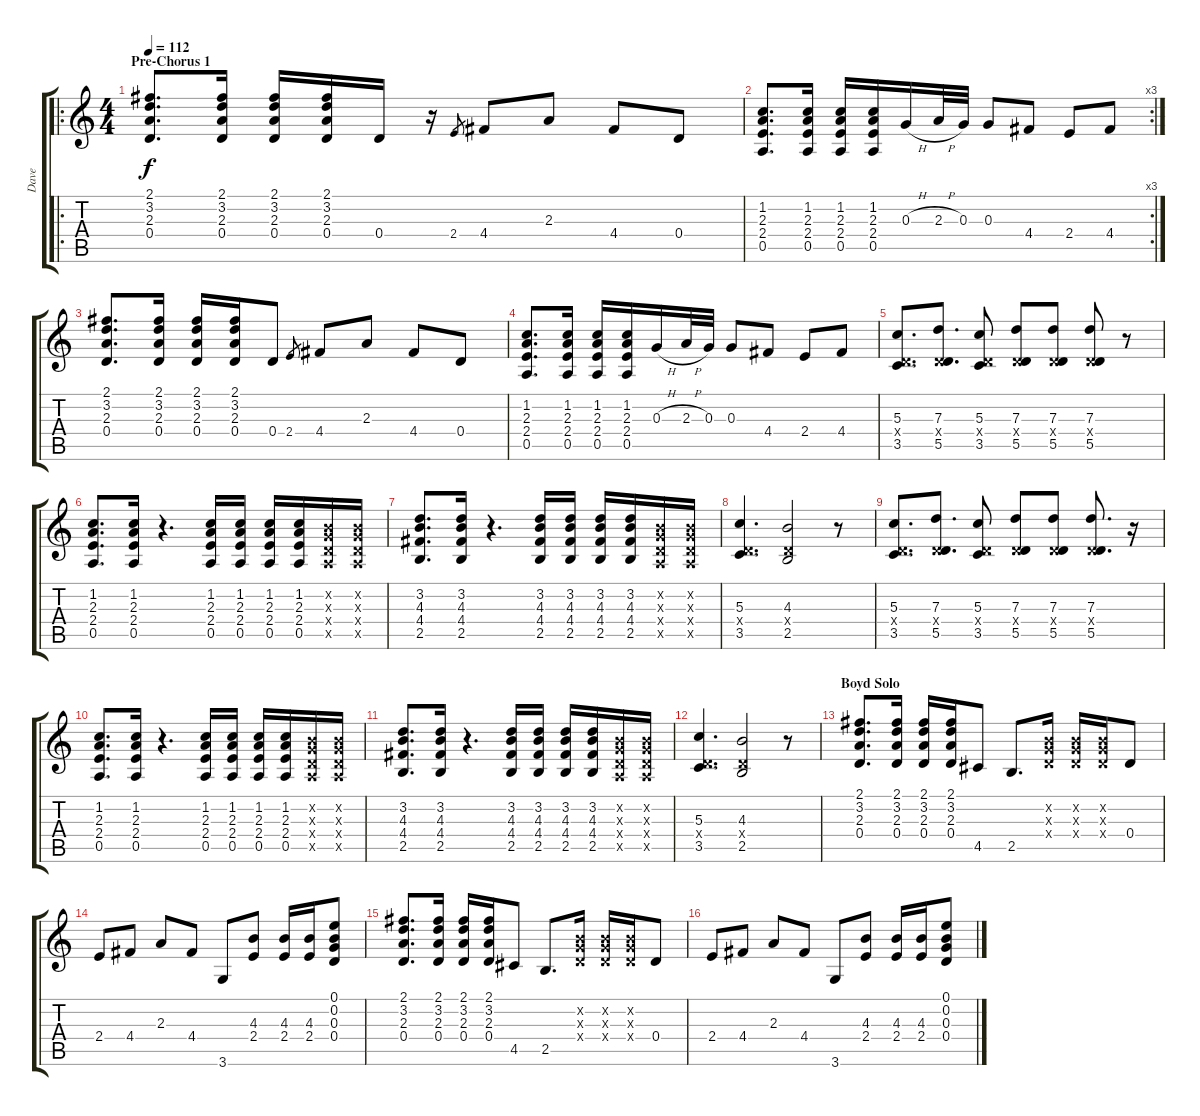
\track ("Dave" "Dave") {instrument acousticguitarsteel}
\staff {score tabs}
\tuning (E4 B3 G3 D3 A2 E2) {hide}
\ro
\ts (4 4)
\section ("" "Pre-Chorus 1")
\tempo 112
\clef g2
\ks c
(2.1 3.2 2.3 0.4).8{d dy f} (2.1 3.2 2.3 0.4).16 (2.1 3.2 2.3 0.4).16 (2.1 3.2 2.3 0.4).16 0.4.16 r.16 2.4.8{gr} 4.4.8 2.3.8 4.4.8 0.4.8 |
\rc 3
(1.2 2.3 2.4 0.5).8{d} (1.2 2.3 2.4 0.5).16 (1.2 2.3 2.4 0.5).16 (1.2 2.3 2.4 0.5).16 0.3{h}.16 2.3{h}.32 0.3.32 0.3.8 4.4.8 2.4.8 4.4.8 |
(2.1 3.2 2.3 0.4).8{d} (2.1 3.2 2.3 0.4).16 (2.1 3.2 2.3 0.4).16 (2.1 3.2 2.3 0.4).16 0.4.8 2.4.8{gr} 4.4.8 2.3.8 4.4.8 0.4.8 |
(1.2 2.3 2.4 0.5).8{d} (1.2 2.3 2.4 0.5).16 (1.2 2.3 2.4 0.5).16 (1.2 2.3 2.4 0.5).16 0.3{h}.16 2.3{h}.32 0.3.32 0.3.8 4.4.8 2.4.8 4.4.8 |
(5.3 0.4{x} 3.5).8{d} (7.3 0.4{x} 5.5).8{d} (5.3 0.4{x} 3.5).8 (7.3 0.4{x} 5.5).8 (7.3 0.4{x} 5.5).8 (7.3 0.4{x} 5.5).8 r.8 |
(1.2 2.3 2.4 0.5).8{d} (1.2 2.3 2.4 0.5).16 r.4{d} (1.2 2.3 2.4 0.5).16 (1.2 2.3 2.4 0.5).16 (1.2 2.3 2.4 0.5).16 (1.2 2.3 2.4 0.5).16 (0.2{x} 0.3{x} 0.4{x} 0.5{x}).16 (0.2{x} 0.3{x} 0.4{x} 0.5{x}).16 |
(3.2 4.3 4.4 2.5).8{d} (3.2 4.3 4.4 2.5).16 r.4{d} (3.2 4.3 4.4 2.5).16 (3.2 4.3 4.4 2.5).16 (3.2 4.3 4.4 2.5).16 (3.2 4.3 4.4 2.5).16 (0.2{x} 0.3{x} 0.4{x} 0.5{x}).16 (0.2{x} 0.3{x} 0.4{x} 0.5{x}).16 |
(5.3 0.4{x} 3.5).4{d} (4.3 0.4{x} 2.5).2 r.8 |
(5.3 0.4{x} 3.5).8{d} (7.3 0.4{x} 5.5).8{d} (5.3 0.4{x} 3.5).8 (7.3 0.4{x} 5.5).8 (7.3 0.4{x} 5.5).8 (7.3 0.4{x} 5.5).8{d} r.16 |
(1.2 2.3 2.4 0.5).8{d} (1.2 2.3 2.4 0.5).16 r.4{d} (1.2 2.3 2.4 0.5).16 (1.2 2.3 2.4 0.5).16 (1.2 2.3 2.4 0.5).16 (1.2 2.3 2.4 0.5).16 (0.2{x} 0.3{x} 0.4{x} 0.5{x}).16 (0.2{x} 0.3{x} 0.4{x} 0.5{x}).16 |
(3.2 4.3 4.4 2.5).8{d} (3.2 4.3 4.4 2.5).16 r.4{d} (3.2 4.3 4.4 2.5).16 (3.2 4.3 4.4 2.5).16 (3.2 4.3 4.4 2.5).16 (3.2 4.3 4.4 2.5).16 (0.2{x} 0.3{x} 0.4{x} 0.5{x}).16 (0.2{x} 0.3{x} 0.4{x} 0.5{x}).16 |
(5.3 0.4{x} 3.5).4{d} (4.3 0.4{x} 2.5).2 r.8 |
\section ("" "Boyd Solo")
(2.1 3.2 2.3 0.4).8{d} (2.1 3.2 2.3 0.4).16 (2.1 3.2 2.3 0.4).16 (2.1 3.2 2.3 0.4).16 4.5.8 2.5.8{d} (0.2{x} 0.3{x} 0.4{x}).16 (0.2{x} 0.3{x} 0.4{x}).16 (0.2{x} 0.3{x} 0.4{x}).16 0.4.8 |
2.4.8 4.4.8 2.3.8 4.4.8 3.6.8 (4.3 2.4).8 (4.3 2.4).16 (4.3 2.4).16 (0.1 0.2 0.3 0.4).8 |
(2.1 3.2 2.3 0.4).8{d} (2.1 3.2 2.3 0.4).16 (2.1 3.2 2.3 0.4).16 (2.1 3.2 2.3 0.4).16 4.5.8 2.5.8{d} (0.2{x} 0.3{x} 0.4{x}).16 (0.2{x} 0.3{x} 0.4{x}).16 (0.2{x} 0.3{x} 0.4{x}).16 0.4.8 |
2.4.8 4.4.8 2.3.8 4.4.8 3.6.8 (4.3 2.4).8 (4.3 2.4).16 (4.3 2.4).16 (0.1 0.2 0.3 0.4).8
